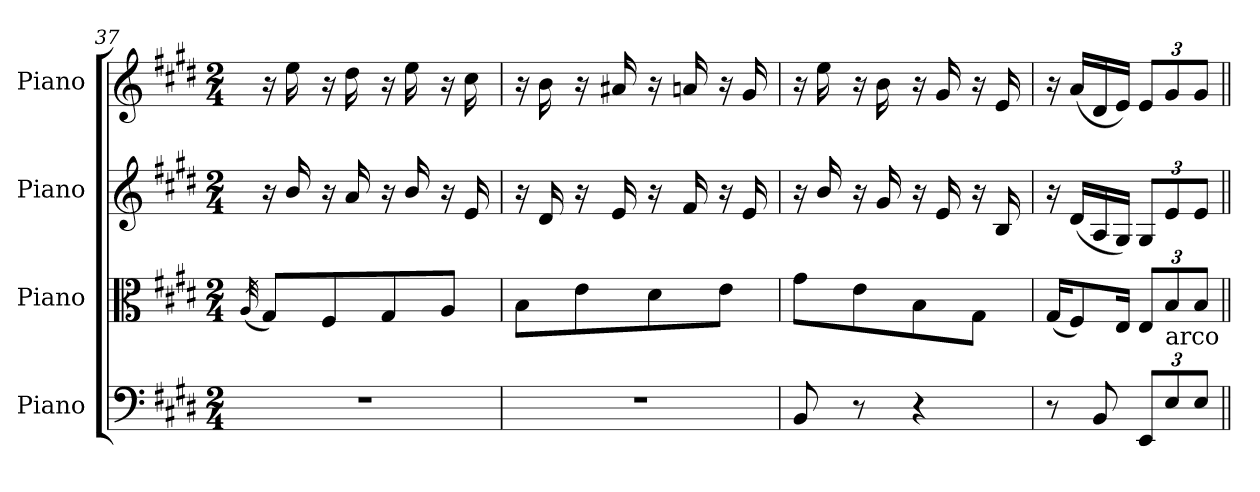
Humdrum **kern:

**kern	**kern	**kern	**kern
*part4	*part3	*part2	*part1
*staff4	*staff3	*staff2	*staff1
*I"Piano	*I"Piano	*I"Piano	*I"Piano
*I'Pno	*I'Pno	*I'Pno	*I'Pno
!!LO:PB:g=z
*clefF4	*clefC3	*clefG2	*clefG2
*k[f#c#g#d#]	*k[f#c#g#d#]	*k[f#c#g#d#]	*k[f#c#g#d#]
*M2/4	*M2/4	*M2/4	*M2/4
=37	=37	=37	=37
.	(32qA/	.	.
2r	8G#/L)	16r	16r
.	.	16b/	16ee\
.	8F#/	16r	16r
.	.	16a/	16dd#\
.	8G#/	16r	16r
.	.	16b/	16ee\
.	8A/J	16r	16r
.	.	16e/	16cc#\
=38	=38	=38	=38
2r	8B\L	16r	16r
.	.	16d#/	16b\
.	8e\	16r	16r
.	.	16e/	16a#X/
.	8d#\	16r	16r
.	.	16f#/	16an/
.	8e\J	16r	16r
.	.	16e/	16g#/
=39	=39	=39	=39
8BB/	8g#\L	16r	16r
.	.	16b/	16ee\
8r	8e\	16r	16r
.	.	16g#/	16b\
4r	8B\	16r	16r
.	.	16e/	16g#/
.	8G#\J	16r	16r
.	.	16B/	16e/
=40	=40	=40	=40
8r	(16G#/KL	16r	16r
.	8F#/)	(16d#/LL	(16a/LL
8BB/	.	16A/	16d#/
.	16E/Jk	16G#/JJ)	16e/JJ)
*Xbrackettup	*Xbrackettup	*Xbrackettup	*Xbrackettup
12EE/L	12E/L	12G#/L	12e/L
!LO:TX:a:t=arco	!	!	!
12E/	12B/	12e/	12g#/
12E/J	12B/J	12e/J	12g#/J
=||	=||	=||	=||
*-	*-	*-	*-
